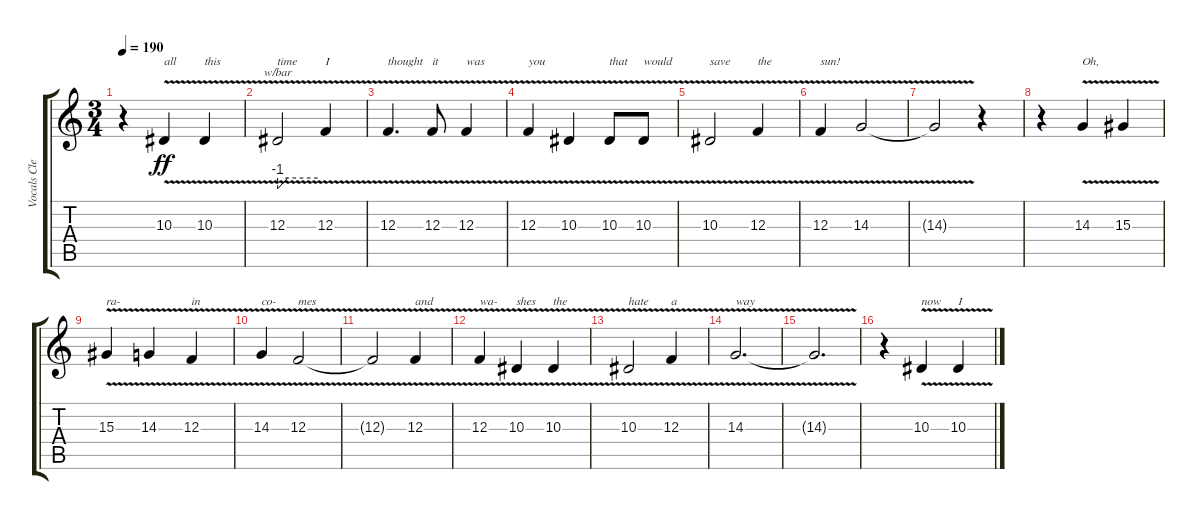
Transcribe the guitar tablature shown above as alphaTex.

\track ("Vocals Clean (Jari)" "Vocals Cle") {instrument altosax}
\staff {score tabs}
\tuning (D4 A3 F3 C3 G2 C2) {hide}
\ts (3 4)
\tempo 190
\clef g2
\ks c
r.4{dy ff} 10.3{v}.4{txt "all"} 10.3{v}.4{txt "this"} |
12.3{v}.2{tbe (custom default 0 -4 15 0 60 0) txt "time"} 12.3{v}.4{txt "I"} |
12.3{v}.4{d txt "thought"} 12.3{v}.8{txt "it"} 12.3{v}.4{txt "was"} |
12.3{v}.4{txt "you"} 10.3{v}.4 10.3{v}.8{txt "that"} 10.3{v}.8{txt "would"} |
10.3{v}.2{txt "save"} 12.3{v}.4{txt "the"} |
12.3{v}.4{txt "sun!"} 14.3{v}.2 |
14.3{t}.2 r.4 |
r.4 14.3{v}.4{txt "Oh,"} 15.3{v}.4 |
15.3{v}.4{txt "ra-"} 14.3{v}.4 12.3{v}.4{txt "in"} |
14.3{v}.4{txt "co-"} 12.3{v}.2{txt "mes"} |
12.3{t}.2 12.3{v}.4{txt "and"} |
12.3{v}.4{txt "wa-"} 10.3{v}.4{txt "shes"} 10.3{v}.4{txt "the"} |
10.3{v}.2{txt "hate"} 12.3{v}.4{txt "a"} |
14.3{v}.2{d txt "way"} |
14.3{t}.2{d} |
r.4 10.3{v}.4{txt "now"} 10.3{v}.4{txt "I"}
